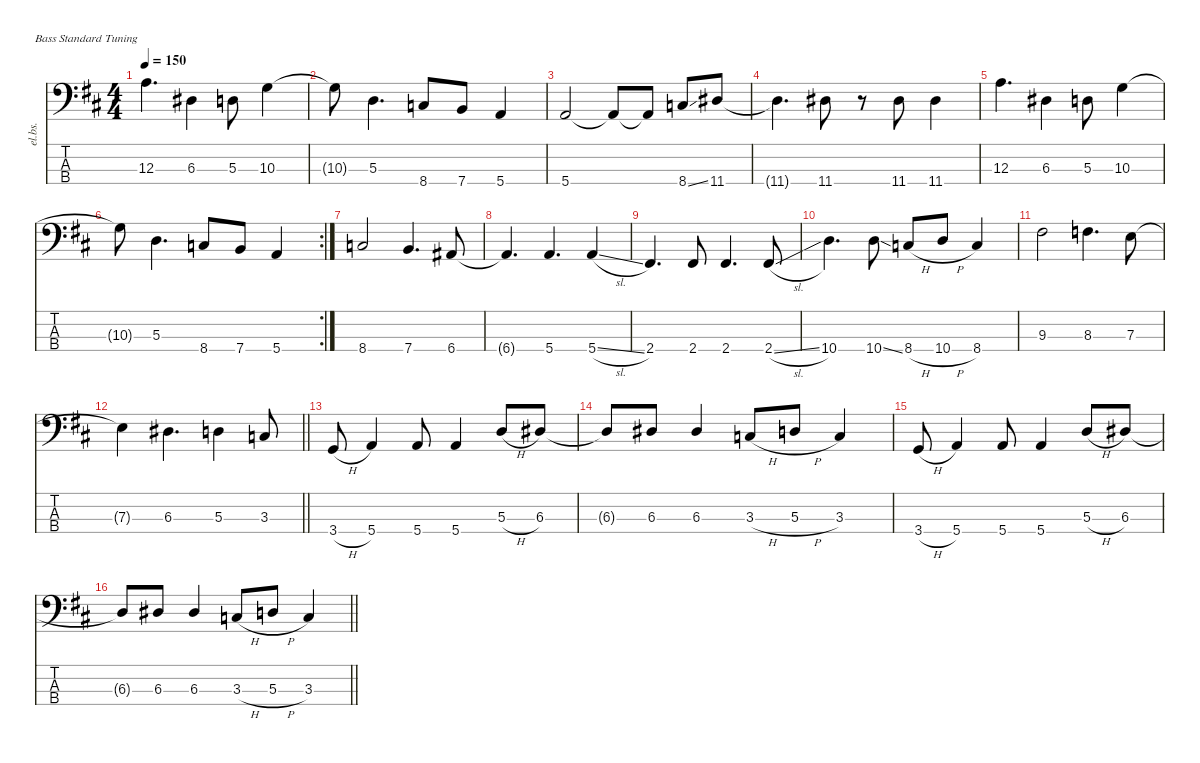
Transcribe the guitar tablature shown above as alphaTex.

\defaultSystemsLayout 4
\hideDynamics
\bracketExtendMode nobrackets
\otherSystemsTrackNameOrientation horizontal
\track ("martin---bass" "el.bs.") {defaultSystemsLayout 8 instrument electricbassfinger}
\staff {score tabs}
\tuning (G2 D2 A1 E1)
\ts (4 4)
\tempo 150
\clef f4
\ks bminor
12.3{acc forcenatural}.4{d dy f beam Down} 6.3{acc #}.4{beam Down} 5.3{acc forcenatural}.8{beam Down} 10.3{acc forcenatural}.4{beam Down} |
10.3{t acc forcenatural}.8{beam Down} 5.3{acc forcenatural}.4{d beam Down} 8.4{acc forcenatural}.8{beam Up} 7.4{acc forcenatural}.8{beam Up} 5.4{acc forcenatural}.4{beam Up} |
5.4{acc forcenatural}.2{beam Up} 5.4{t acc forcenatural}.8{beam Up} 5.4{t acc forcenatural}.8{beam Up} 8.4{ss acc forcenatural}.8{beam Up} 11.4{acc #}.8{beam Up} |
11.4{t acc #}.4{d beam Down} 11.4{acc #}.8{beam Down} r.8{beam Down} 11.4{acc #}.8{beam Down} 11.4{acc #}.4{beam Down} |
12.3{acc forcenatural}.4{d beam Down} 6.3{acc #}.4{beam Down} 5.3{acc forcenatural}.8{beam Down} 10.3{acc forcenatural}.4{beam Down} |
\rc 2
10.3{t acc forcenatural}.8{beam Down} 5.3{acc forcenatural}.4{d beam Down} 8.4{acc forcenatural}.8{beam Up} 7.4{acc forcenatural}.8{beam Up} 5.4{acc forcenatural}.4{beam Up} |
8.4{acc forcenatural}.2{beam Up} 7.4{acc forcenatural}.4{d beam Up} 6.4{acc #}.8{beam Up} |
6.4{t acc #}.4{d beam Up} 5.4{acc forcenatural}.4{d beam Up} 5.4{sl acc forcenatural}.4{beam Up} |
2.4{acc #}.4{d beam Up} 2.4{acc #}.8{beam Up} 2.4{acc #}.4{d beam Up} 2.4{sl acc #}.8{beam Up} |
10.4{acc forcenatural}.4{d beam Down} 10.4{ss acc forcenatural}.8{beam Down} 8.4{h acc forcenatural}.8{beam Up} 10.4{h acc forcenatural}.8{beam Up} 8.4{acc forcenatural}.4{beam Up} |
9.3{acc #}.2{beam Down} 8.3{acc forcenatural}.4{d beam Down} 7.3{acc forcenatural}.8{beam Down} |
\barLineRight lightlight
7.3{t acc forcenatural}.4{beam Down} 6.3{acc #}.4{d beam Down} 5.3{acc forcenatural}.4{beam Down} 3.3{acc forcenatural}.8{beam Up} |
3.4{h acc forcenatural}.8{beam Up} 5.4{acc forcenatural}.4{beam Up} 5.4{acc forcenatural}.8{beam Up} 5.4{acc forcenatural}.4{beam Up} 5.3{h acc forcenatural}.8{beam Up} 6.3{acc #}.8{beam Up} |
6.3{t acc #}.8{beam Up} 6.3{acc #}.8{beam Up} 6.3{acc #}.4{beam Up} 3.3{h acc forcenatural}.8{beam Up} 5.3{h acc forcenatural}.8{beam Up} 3.3{acc forcenatural}.4{beam Up} |
3.4{h acc forcenatural}.8{beam Up} 5.4{acc forcenatural}.4{beam Up} 5.4{acc forcenatural}.8{beam Up} 5.4{acc forcenatural}.4{beam Up} 5.3{h acc forcenatural}.8{beam Up} 6.3{acc #}.8{beam Up} |
\barLineRight lightlight
6.3{t acc #}.8{beam Up} 6.3{acc #}.8{beam Up} 6.3{acc #}.4{beam Up} 3.3{h acc forcenatural}.8{beam Up} 5.3{h acc forcenatural}.8{beam Up} 3.3{acc forcenatural}.4{beam Up}
